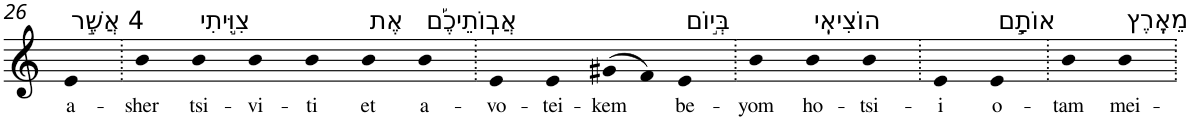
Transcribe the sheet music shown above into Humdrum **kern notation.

**kern	**text
*part1	*part1
*staff1	*staff1
*I"Piano	*
*I'Pno	*
!!LO:PB:g=z
*clefG2	*
*k[]	*
=26	=26
!LO:TX:a:t=4 אֲשֶׁ֣ר	!
!	!LO:LY:b
4e	a-
=27.	=27.
!	!LO:LY:b
4b	-sher
!LO:TX:a:t=צִוִּ֣יתִי	!
!	!LO:LY:b
4b	tsi-
!	!LO:LY:b
4b	-vi-
!	!LO:LY:b
4b	-ti
!LO:TX:a:t=אֶת	!
!	!LO:LY:b
4b	et
!LO:TX:a:t=אֲבֽוֹתֵיכֶ֡ם	!
!	!LO:LY:b
4b	a-
=28.	=28.
!	!LO:LY:b
4e	-vo-
!	!LO:LY:b
4e	-tei-
!	!LO:LY:b
(>8g#X	-kem
8f)	.
!LO:TX:a:t=בְּי֣וֹם	!
!	!LO:LY:b
4e	be-
=29.	=29.
!	!LO:LY:b
4b	-yom
!LO:TX:a:t=הוֹצִיאִֽי	!
!	!LO:LY:b
4b	ho-
!	!LO:LY:b
4b	-tsi-
=30.	=30.
!	!LO:LY:b
4e	-i
!LO:TX:a:t=אוֹתָ֣ם	!
!	!LO:LY:b
4e	o-
=31.	=31.
!	!LO:LY:b
4b	-tam
!LO:TX:a:t=מֵאֶֽרֶץ	!
!	!LO:LY:b
4b	mei-
=.	=.
*-	*-
